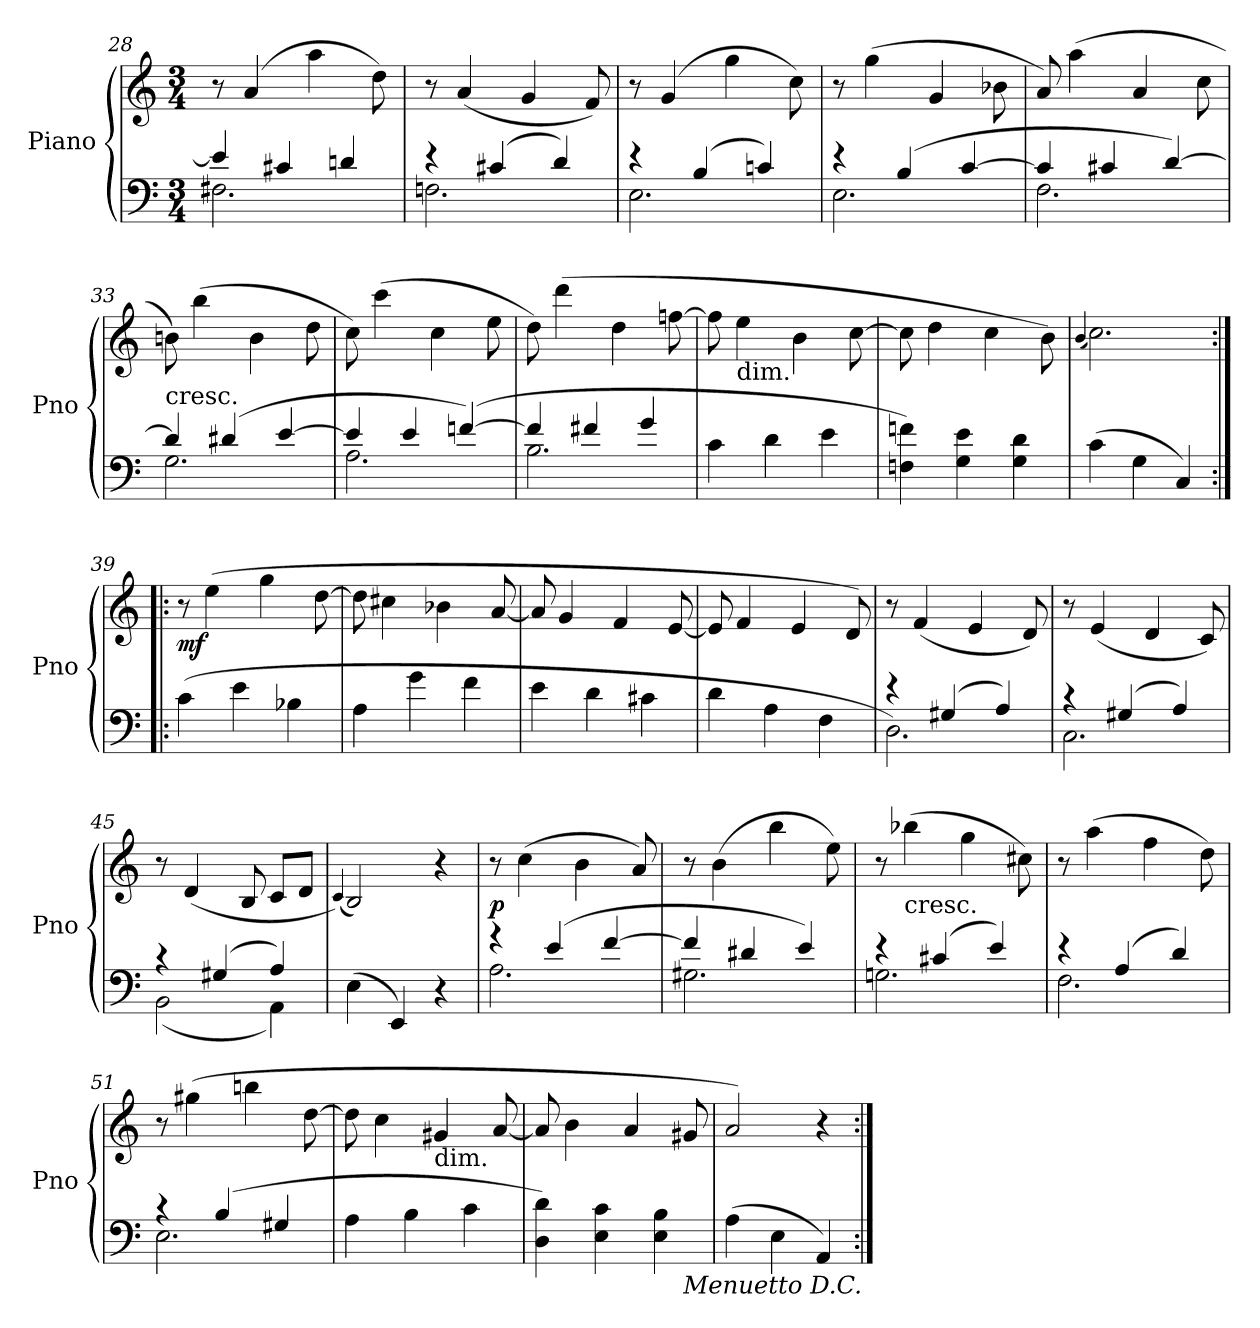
**kern	**kern	**dynam
*part1	*part1	*part1
*staff2	*staff1	*staff1/2
*I"Piano	*	*
*I'Pno	*	*
*clefF4	*clefG2	*
*k[]	*k[]	*
*a:	*a:	*
*M3/4	*M3/4	*
=28	=28	=28
*^	*	*
4e]	2.F#X	8r	.
.	.	(4a	.
4c#X	.	.	.
.	.	4aa	.
4dn	.	.	.
.	.	8dd)	.
=29	=29	=29	=29
4re	2.Fn	8r	.
.	.	(4a	.
(4c#X	.	.	.
.	.	4g	.
4d)	.	.	.
.	.	8f)	.
=30	=30	=30	=30
4re	2.E	8r	.
.	.	(4g	.
(4B	.	.	.
.	.	4gg	.
4cn)	.	.	.
.	.	8cc)	.
=31	=31	=31	=31
4re	2.E	8r	.
.	.	(4gg	.
(4B	.	.	.
.	.	4g	.
[4c	.	.	.
.	.	8b-X	.
!!LO:LB:g=z
=32	=32	=32	=32
4c]	2.F	8a)	.
.	.	(4aa	.
4c#X	.	.	.
.	.	4a	.
[4d)	.	.	.
.	.	8cc	.
=33	=33	=33	=33
!	!	!LO:TX:c:t=cresc.	!
4d]	2.G	8bn)	.
.	.	(4bb	.
(4d#X	.	.	.
.	.	4b	.
[4e	.	.	.
.	.	8dd	.
=34	=34	=34	=34
4e]	2.A	8cc)	.
.	.	(4ccc	.
4e	.	.	.
.	.	4cc	.
([4fn)	.	.	.
.	.	8ee	.
=35	=35	=35	=35
4f]	2.B	8dd)	.
.	.	(4ddd	.
4f#X	.	.	.
.	.	4dd	.
4g	.	.	.
.	.	[8ffn	.
*v	*v	*	*
=36	=36	=36
4c	8ff]	.
!	!LO:TX:c:t=dim.	!
.	4ee	.
4d	.	.
.	4b	.
4e	.	.
.	[8cc	.
=37	=37	=37
4Fn 4fn)	8cc]	.
.	4dd	.
4G 4e	.	.
.	4cc	.
4G 4d	.	.
.	8b)	.
=38	=38	=38
.	(4qqb	.
(4c	2.cc)	.
4G	.	.
4C)	.	.
!!LO:LB:g=z
=39:|!|:	=39:|!|:	=39:|!|:
(4c	8r	mf
.	(4ee	.
4e	.	.
.	4gg	.
4B-X	.	.
.	[8dd	.
=40	=40	=40
4A	8dd]	.
.	4cc#X	.
4g	.	.
.	4b-X	.
4f	.	.
.	[8a	.
=41	=41	=41
4e	8a]	.
.	4g	.
4d	.	.
.	4f	.
4c#X	.	.
.	[8e	.
=42	=42	=42
4d	8e]	.
.	4f	.
4A	.	.
.	4e	.
4F	.	.
.	8d)	.
=43	=43	=43
*^	*	*
4re	2.D)	8r	.
.	.	(4f	.
(4G#X	.	.	.
.	.	4e	.
4A)	.	.	.
.	.	8d)	.
=44	=44	=44	=44
4rc	2.C	8r	.
.	.	(4e	.
(4G#X	.	.	.
.	.	4d	.
4A)	.	.	.
.	.	8c)	.
=45	=45	=45	=45
4rc	(2BB	8r	.
.	.	(4d	.
(4G#X	.	.	.
.	.	8B	.
4A)	4AA)	8cL	.
.	.	8dJ	.
*v	*v	*	*
=46	=46	=46
.	(4qqc)	.
(4E	2B)	.
4EE)	.	.
4r	4r	.
!!LO:LB:g=z
=47	=47	=47
*^	*	*
4r	2.A	8r	p
.	.	(4cc	.
(4e	.	.	.
.	.	4b	.
[4f	.	.	.
.	.	8a)	.
=48	=48	=48	=48
4f]	2.G#X	8r	.
.	.	(4b	.
4d#X	.	.	.
.	.	4bb	.
4e)	.	.	.
.	.	8ee)	.
=49	=49	=49	=49
4r	2.Gn	8r	.
!	!	!LO:TX:c:t=cresc.	!
.	.	(4bb-X	.
(4c#X	.	.	.
.	.	4gg	.
4e)	.	.	.
.	.	8cc#X)	.
=50	=50	=50	=50
4r	2.F	8r	.
.	.	(4aa	.
(4A	.	.	.
.	.	4ff	.
4d)	.	.	.
.	.	8dd)	.
=51	=51	=51	=51
4r	2.E	8r	.
.	.	(4gg#X	.
(4B	.	.	.
.	.	4bbn	.
4G#X	.	.	.
.	.	[8dd	.
*v	*v	*	*
=52	=52	=52
4A	8dd]	.
.	4cc	.
4B	.	.
!	!LO:TX:c:t=dim.	!
.	4g#X	.
4c	.	.
.	[8a	.
=53	=53	=53
4D 4d)	8a]	.
.	4b	.
4E 4c	.	.
.	4a	.
4E 4B	.	.
.	8g#X	.
=54	=54	=54
(4A	2a)	.
4E	.	.
4AA)	4r	.
!LO:TX:b:i:rj:t=Menuetto D.C.	!	!
=:|!	=:|!	=:|!
*-	*-	*-
